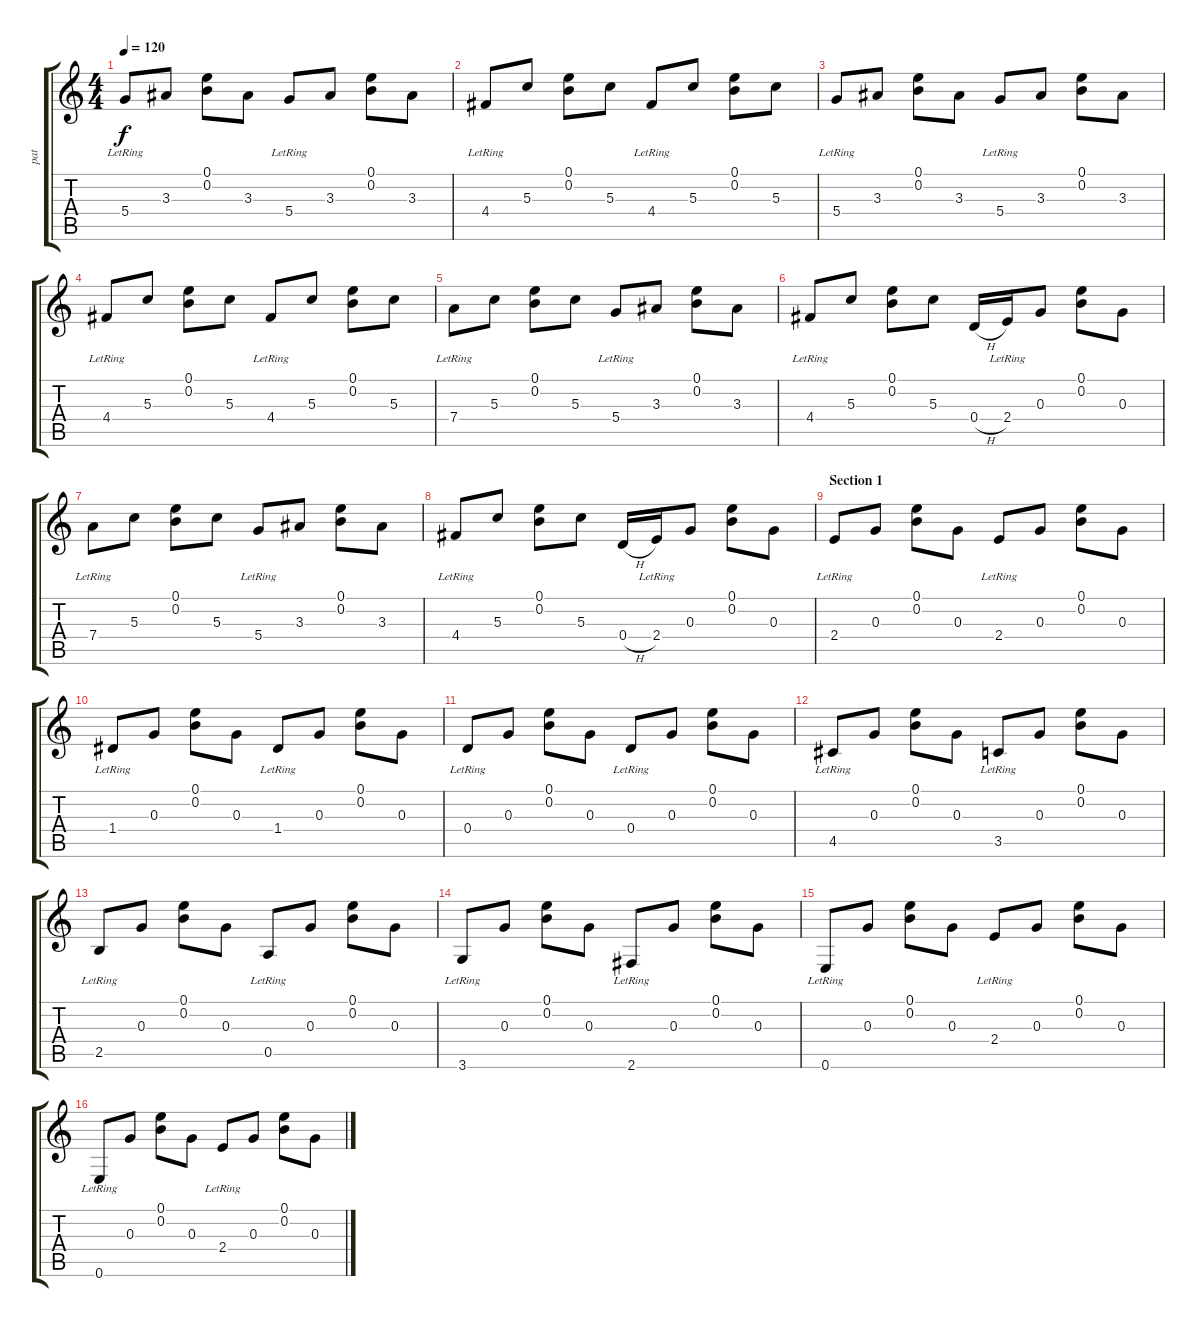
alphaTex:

\track ("pat" "pat") {instrument acousticguitarsteel}
\staff {score tabs}
\tuning (E4 B3 G3 D3 A2 E2) {hide}
\ts (4 4)
\tempo 120
\clef g2
\ks c
5.4{lr}.8{dy f} 3.3.8 (0.1 0.2).8 3.3.8 5.4{lr}.8 3.3.8 (0.1 0.2).8 3.3.8 |
4.4{lr}.8 5.3.8 (0.1 0.2).8 5.3.8 4.4{lr}.8 5.3.8 (0.1 0.2).8 5.3.8 |
5.4{lr}.8 3.3.8 (0.1 0.2).8 3.3.8 5.4{lr}.8 3.3.8 (0.1 0.2).8 3.3.8 |
4.4{lr}.8 5.3.8 (0.1 0.2).8 5.3.8 4.4{lr}.8 5.3.8 (0.1 0.2).8 5.3.8 |
7.4{lr}.8 5.3.8 (0.1 0.2).8 5.3.8 5.4{lr}.8 3.3.8 (0.1 0.2).8 3.3.8 |
4.4{lr}.8 5.3.8 (0.1 0.2).8 5.3.8 0.4{h}.16 2.4{lr}.16 0.3.8 (0.1 0.2).8 0.3.8 |
7.4{lr}.8 5.3.8 (0.1 0.2).8 5.3.8 5.4{lr}.8 3.3.8 (0.1 0.2).8 3.3.8 |
4.4{lr}.8 5.3.8 (0.1 0.2).8 5.3.8 0.4{h}.16 2.4{lr}.16 0.3.8 (0.1 0.2).8 0.3.8 |
\section ("" "Section 1")
2.4{lr}.8 0.3.8 (0.1 0.2).8 0.3.8 2.4{lr}.8 0.3.8 (0.1 0.2).8 0.3.8 |
1.4{lr}.8 0.3.8 (0.1 0.2).8 0.3.8 1.4{lr}.8 0.3.8 (0.1 0.2).8 0.3.8 |
0.4{lr}.8 0.3.8 (0.1 0.2).8 0.3.8 0.4{lr}.8 0.3.8 (0.1 0.2).8 0.3.8 |
4.5{lr}.8 0.3.8 (0.1 0.2).8 0.3.8 3.5{lr}.8 0.3.8 (0.1 0.2).8 0.3.8 |
2.5{lr}.8 0.3.8 (0.1 0.2).8 0.3.8 0.5{lr}.8 0.3.8 (0.1 0.2).8 0.3.8 |
3.6{lr}.8 0.3.8 (0.1 0.2).8 0.3.8 2.6{lr}.8 0.3.8 (0.1 0.2).8 0.3.8 |
0.6{lr}.8 0.3.8 (0.1 0.2).8 0.3.8 2.4{lr}.8 0.3.8 (0.1 0.2).8 0.3.8 |
0.6{lr}.8 0.3.8 (0.1 0.2).8 0.3.8 2.4{lr}.8 0.3.8 (0.1 0.2).8 0.3.8
